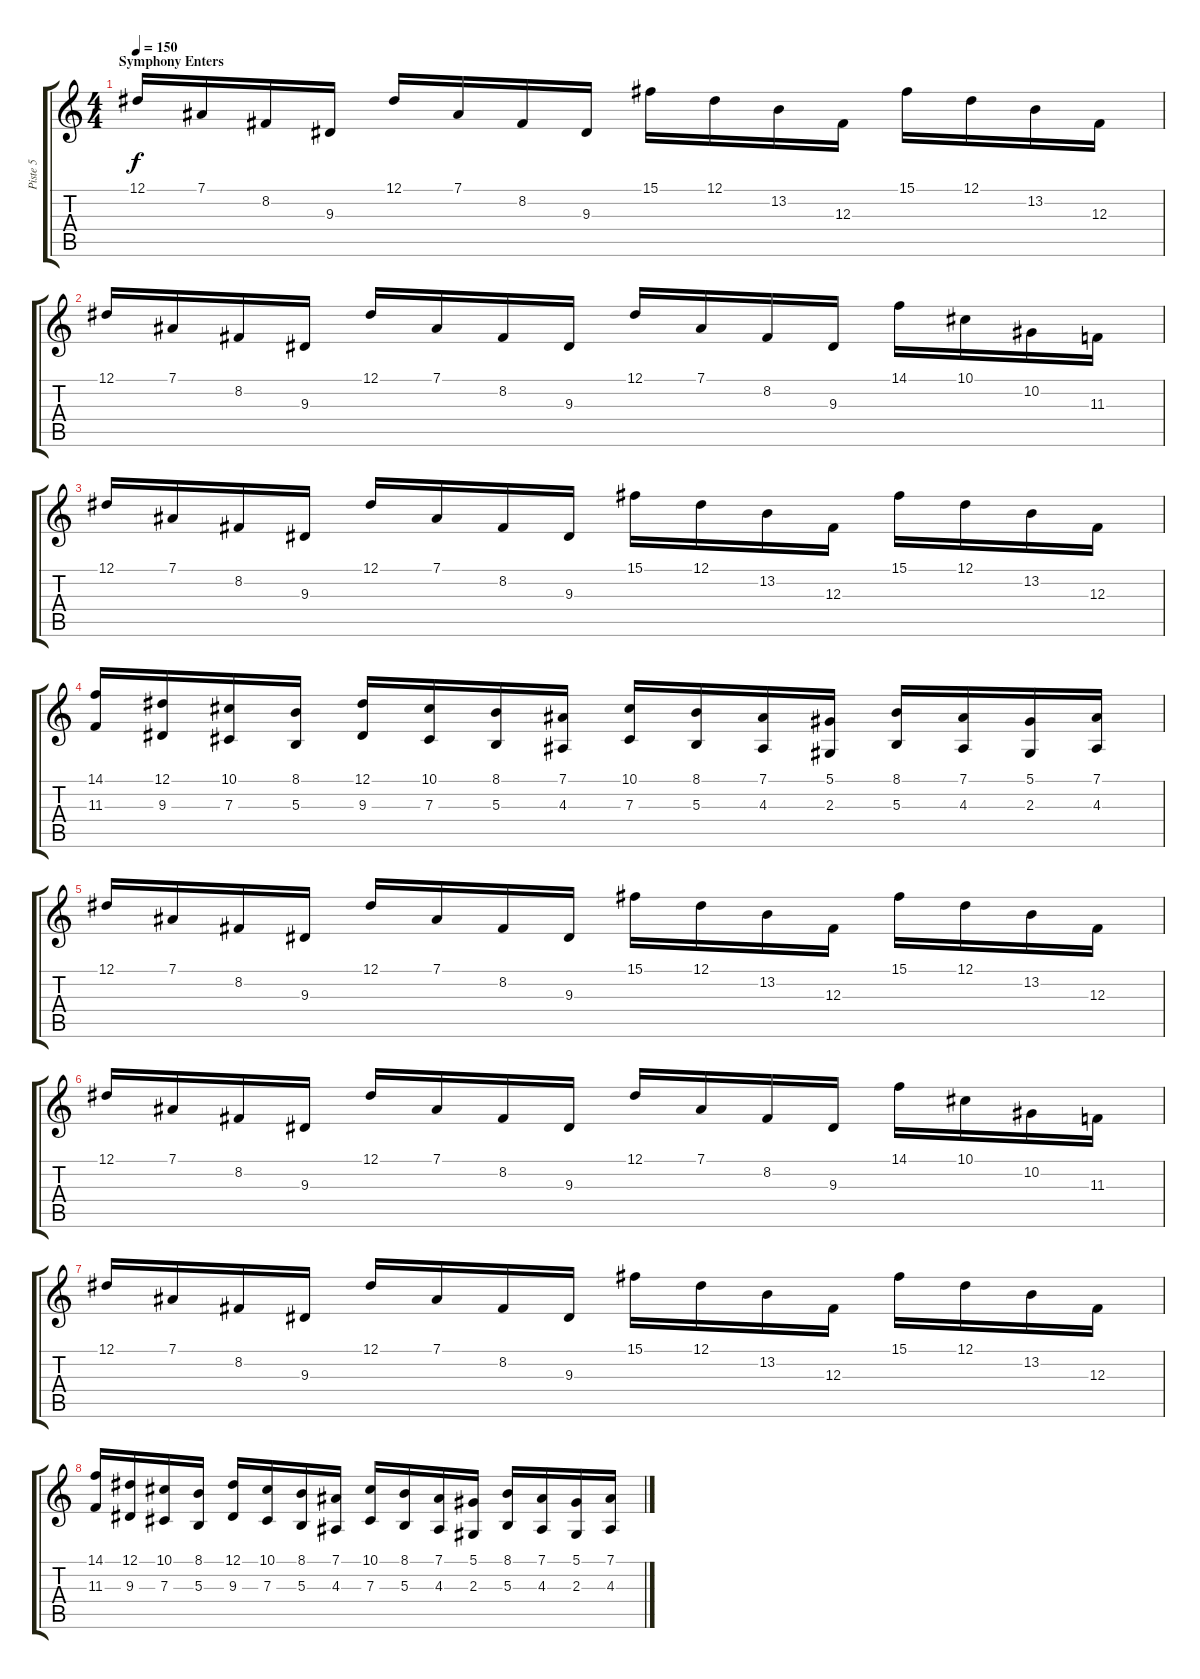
\track ("Piste 5" "Piste 5") {instrument harpsichord}
\staff {score tabs}
\tuning (Eb4 Bb3 Gb3 Db3 Ab2 Eb2) {hide}
\ts (4 4)
\section ("" "Symphony Enters")
\tempo 150
\clef g2
\ks c
12.1.16{dy f} 7.1.16 8.2.16 9.3.16 12.1.16 7.1.16 8.2.16 9.3.16 15.1.16 12.1.16 13.2.16 12.3.16 15.1.16 12.1.16 13.2.16 12.3.16 |
12.1.16 7.1.16 8.2.16 9.3.16 12.1.16 7.1.16 8.2.16 9.3.16 12.1.16 7.1.16 8.2.16 9.3.16 14.1.16 10.1.16 10.2.16 11.3.16 |
12.1.16 7.1.16 8.2.16 9.3.16 12.1.16 7.1.16 8.2.16 9.3.16 15.1.16 12.1.16 13.2.16 12.3.16 15.1.16 12.1.16 13.2.16 12.3.16 |
(14.1 11.3).16 (12.1 9.3).16 (10.1 7.3).16 (8.1 5.3).16 (12.1 9.3).16 (10.1 7.3).16 (8.1 5.3).16 (7.1 4.3).16 (10.1 7.3).16 (8.1 5.3).16 (7.1 4.3).16 (5.1 2.3).16 (8.1 5.3).16 (7.1 4.3).16 (5.1 2.3).16 (7.1 4.3).16 |
12.1.16 7.1.16 8.2.16 9.3.16 12.1.16 7.1.16 8.2.16 9.3.16 15.1.16 12.1.16 13.2.16 12.3.16 15.1.16 12.1.16 13.2.16 12.3.16 |
12.1.16 7.1.16 8.2.16 9.3.16 12.1.16 7.1.16 8.2.16 9.3.16 12.1.16 7.1.16 8.2.16 9.3.16 14.1.16 10.1.16 10.2.16 11.3.16 |
12.1.16 7.1.16 8.2.16 9.3.16 12.1.16 7.1.16 8.2.16 9.3.16 15.1.16 12.1.16 13.2.16 12.3.16 15.1.16 12.1.16 13.2.16 12.3.16 |
(14.1 11.3).16 (12.1 9.3).16 (10.1 7.3).16 (8.1 5.3).16 (12.1 9.3).16 (10.1 7.3).16 (8.1 5.3).16 (7.1 4.3).16 (10.1 7.3).16 (8.1 5.3).16 (7.1 4.3).16 (5.1 2.3).16 (8.1 5.3).16 (7.1 4.3).16 (5.1 2.3).16 (7.1 4.3).16
